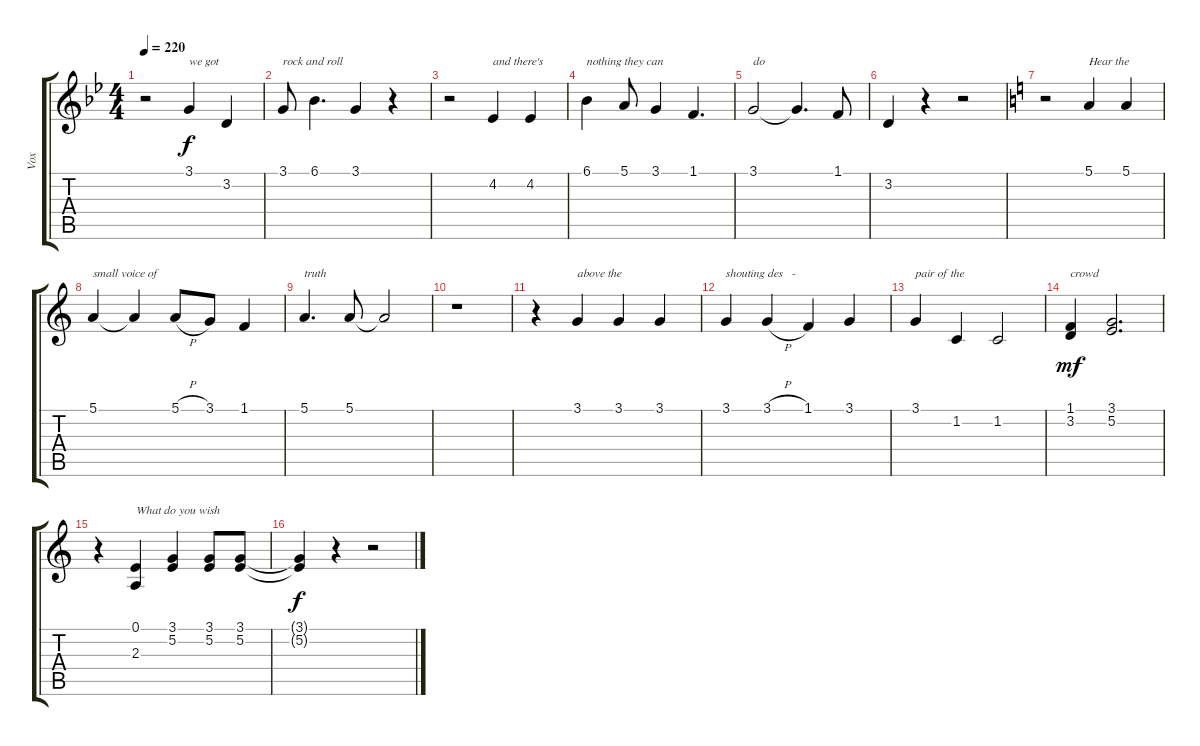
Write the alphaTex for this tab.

\track ("Vox" "Vox") {instrument violin}
\staff {score tabs}
\tuning (E4 B3 G3 D3 A2 E2) {hide}
\ts (4 4)
\tempo 220
\clef g2
\ks gminor
r.2{dy f} 3.1.4{txt "we got"} 3.2.4 |
3.1.8{txt "rock and roll"} 6.1.4{d} 3.1.4 r.4 |
r.2 4.2.4{txt "and there's"} 4.2.4 |
6.1.4{txt "nothing they can"} 5.1.8 3.1.4 1.1.4{d} |
3.1.2{txt "do"} 3.1{t}.4{d} 1.1.8 |
3.2.4 r.4 r.2 |
\ks aminor
r.2 5.1.4{txt "Hear the"} 5.1.4 |
5.1.4{txt "small voice of"} 5.1{t}.4 5.1{h}.8 3.1.8 1.1.4 |
5.1.4{d txt "truth"} 5.1.8 5.1{t}.2 |
r.1 |
r.4 3.1.4{txt "above the"} 3.1.4 3.1.4 |
3.1.4{txt "shouting des   -"} 3.1{h}.4 1.1.4 3.1.4 |
3.1.4{txt "pair of the"} 1.2.4 1.2.2 |
(1.1 3.2).4{txt "crowd" dy mf} (3.1 5.2).2{d} |
r.4 (0.1 2.3).4{txt "What do you wish"} (3.1 5.2).4 (3.1 5.2).8 (3.1 5.2).8 |
(3.1{t} 5.2{t}).4{dy f} r.4 r.2
